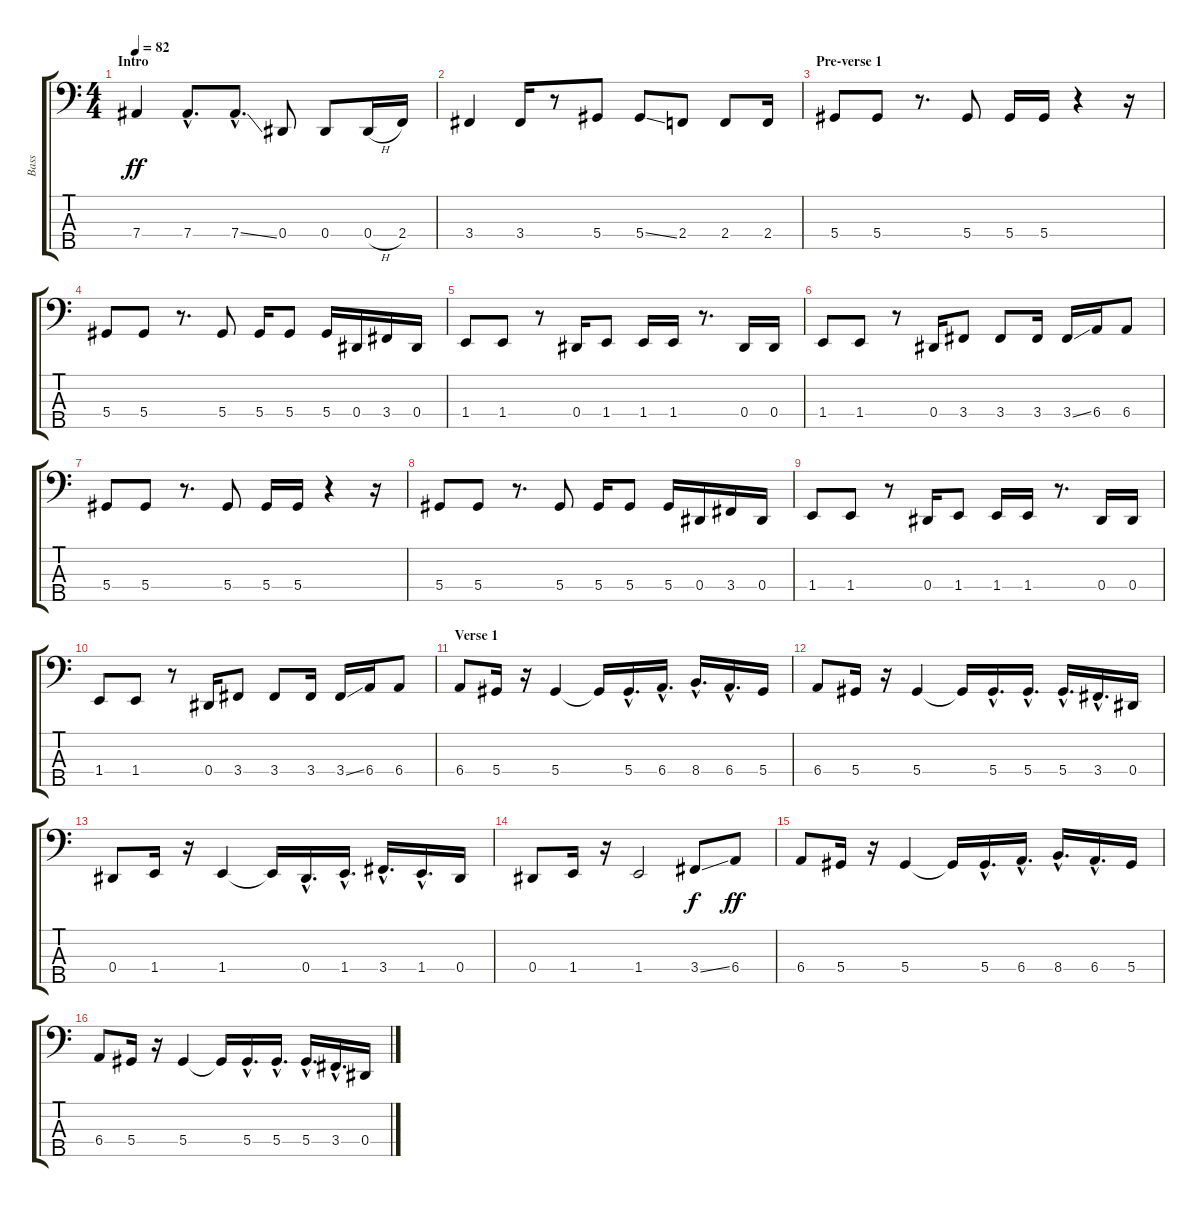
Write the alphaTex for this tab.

\track ("Bass" "Bass") {instrument electricbasspick}
\staff {score tabs}
\tuning (Gb2 Db2 Ab1 Eb1 Bb0) {hide}
\ts (4 4)
\section ("" "Intro")
\tempo 82
\clef f4
\ks c
7.4.4{dy ff instrument electricbasspick} 7.4{hac}.8{d} 7.4{ss hac}.8{d} 0.4.8 0.4.8 0.4{h}.16 2.4.16 |
3.4.4 3.4.16 r.8 5.4.8 5.4{ss}.8 2.4.8 2.4.8 2.4.16 |
\section ("" "Pre-verse 1")
5.4.8 5.4.8 r.8{d} 5.4.8 5.4.16 5.4.16 r.4 r.16 |
5.4.8 5.4.8 r.8{d} 5.4.8 5.4.16 5.4.8 5.4.16 0.4.16 3.4.16 0.4.16 |
1.4.8 1.4.8 r.8 0.4.16 1.4.8 1.4.16 1.4.16 r.8{d} 0.4.16 0.4.16 |
1.4.8 1.4.8 r.8 0.4.16 3.4.8 3.4.8 3.4.16 3.4{ss}.16 6.4.16 6.4.8 |
5.4.8 5.4.8 r.8{d} 5.4.8 5.4.16 5.4.16 r.4 r.16 |
5.4.8 5.4.8 r.8{d} 5.4.8 5.4.16 5.4.8 5.4.16 0.4.16 3.4.16 0.4.16 |
1.4.8 1.4.8 r.8 0.4.16 1.4.8 1.4.16 1.4.16 r.8{d} 0.4.16 0.4.16 |
1.4.8 1.4.8 r.8 0.4.16 3.4.8 3.4.8 3.4.16 3.4{ss}.16 6.4.16 6.4.8 |
\section ("" "Verse 1")
6.4.8 5.4.16 r.16 5.4.4 5.4{t}.16 5.4{hac}.16{d} 6.4{hac}.16{d} 8.4{hac}.16{d} 6.4{hac}.16{d} 5.4.16 |
6.4.8 5.4.16 r.16 5.4.4 5.4{t}.16 5.4{hac}.16{d} 5.4{hac}.16{d} 5.4{hac}.16{d} 3.4{hac}.16{d} 0.4.16 |
0.4.8 1.4.16 r.16 1.4.4 1.4{t}.16 0.4{hac}.16{d} 1.4{hac}.16{d} 3.4{hac}.16{d} 1.4{hac}.16{d} 0.4.16 |
0.4.8 1.4.16 r.16 1.4.2 3.4{ss}.8{dy f} 6.4.8{dy ff} |
6.4.8 5.4.16 r.16 5.4.4 5.4{t}.16 5.4{hac}.16{d} 6.4{hac}.16{d} 8.4{hac}.16{d} 6.4{hac}.16{d} 5.4.16 |
6.4.8 5.4.16 r.16 5.4.4 5.4{t}.16 5.4{hac}.16{d} 5.4{hac}.16{d} 5.4{hac}.16{d} 3.4{hac}.16{d} 0.4.16
